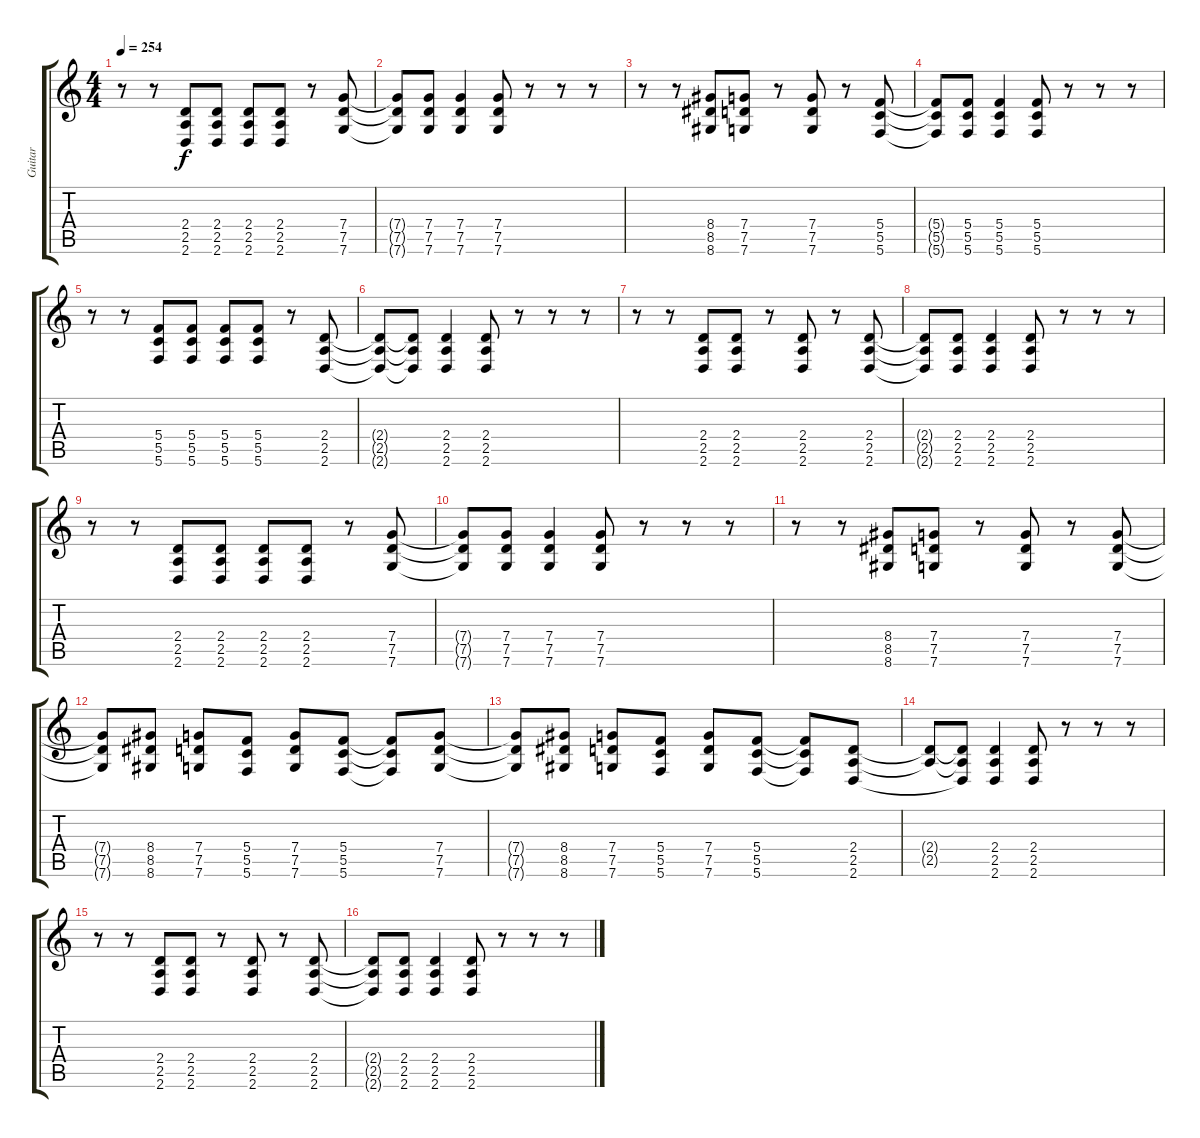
\track ("Guitar" "Guitar") {instrument distortionguitar}
\staff {score tabs}
\tuning (D4 A3 F3 C3 G2 C2) {hide}
\ts (4 4)
\tempo 254
\clef g2
\ks c
r.8{dy f} r.8 (2.4 2.5 2.6).8 (2.4 2.5 2.6).8 (2.4 2.5 2.6).8 (2.4 2.5 2.6).8 r.8 (7.4 7.5 7.6).8 |
(7.4{t} 7.5{t} 7.6{t}).8 (7.4 7.5 7.6).8 (7.4 7.5 7.6).4 (7.4 7.5 7.6).8 r.8 r.8 r.8 |
r.8 r.8 (8.4 8.5 8.6).8 (7.4 7.5 7.6).8 r.8 (7.4 7.5 7.6).8 r.8 (5.4 5.5 5.6).8 |
(5.4{t} 5.5{t} 5.6{t}).8 (5.4 5.5 5.6).8 (5.4 5.5 5.6).4 (5.4 5.5 5.6).8 r.8 r.8 r.8 |
r.8 r.8 (5.4 5.5 5.6).8 (5.4 5.5 5.6).8 (5.4 5.5 5.6).8 (5.4 5.5 5.6).8 r.8 (2.4 2.5 2.6).8 |
(2.4{t} 2.5{t} 2.6{t}).8 (2.4{t} 2.5{t} 2.6{t}).8 (2.4 2.5 2.6).4 (2.4 2.5 2.6).8 r.8 r.8 r.8 |
r.8 r.8 (2.4 2.5 2.6).8 (2.4 2.5 2.6).8 r.8 (2.4 2.5 2.6).8 r.8 (2.4 2.5 2.6).8 |
(2.4{t} 2.5{t} 2.6{t}).8 (2.4 2.5 2.6).8 (2.4 2.5 2.6).4 (2.4 2.5 2.6).8 r.8 r.8 r.8 |
r.8 r.8 (2.4 2.5 2.6).8 (2.4 2.5 2.6).8 (2.4 2.5 2.6).8 (2.4 2.5 2.6).8 r.8 (7.4 7.5 7.6).8 |
(7.4{t} 7.5{t} 7.6{t}).8 (7.4 7.5 7.6).8 (7.4 7.5 7.6).4 (7.4 7.5 7.6).8 r.8 r.8 r.8 |
r.8 r.8 (8.4 8.5 8.6).8 (7.4 7.5 7.6).8 r.8 (7.4 7.5 7.6).8 r.8 (7.4 7.5 7.6).8 |
(7.4{t} 7.5{t} 7.6{t}).8 (8.4 8.5 8.6).8 (7.4 7.5 7.6).8 (5.4 5.5 5.6).8 (7.4 7.5 7.6).8 (5.4 5.5 5.6).8 (5.4{t} 5.5{t} 5.6{t}).8 (7.4 7.5 7.6).8 |
(7.4{t} 7.5{t} 7.6{t}).8 (8.4 8.5 8.6).8 (7.4 7.5 7.6).8 (5.4 5.5 5.6).8 (7.4 7.5 7.6).8 (5.4 5.5 5.6).8 (5.4{t} 5.5{t} 5.6{t}).8 (2.4 2.5 2.6).8 |
(2.4{t} 2.5{t}).8 (2.4{t} 2.5{t} 2.6{t}).8 (2.4 2.5 2.6).4 (2.4 2.5 2.6).8 r.8 r.8 r.8 |
r.8 r.8 (2.4 2.5 2.6).8 (2.4 2.5 2.6).8 r.8 (2.4 2.5 2.6).8 r.8 (2.4 2.5 2.6).8 |
(2.4{t} 2.5{t} 2.6{t}).8 (2.4 2.5 2.6).8 (2.4 2.5 2.6).4 (2.4 2.5 2.6).8 r.8 r.8 r.8
